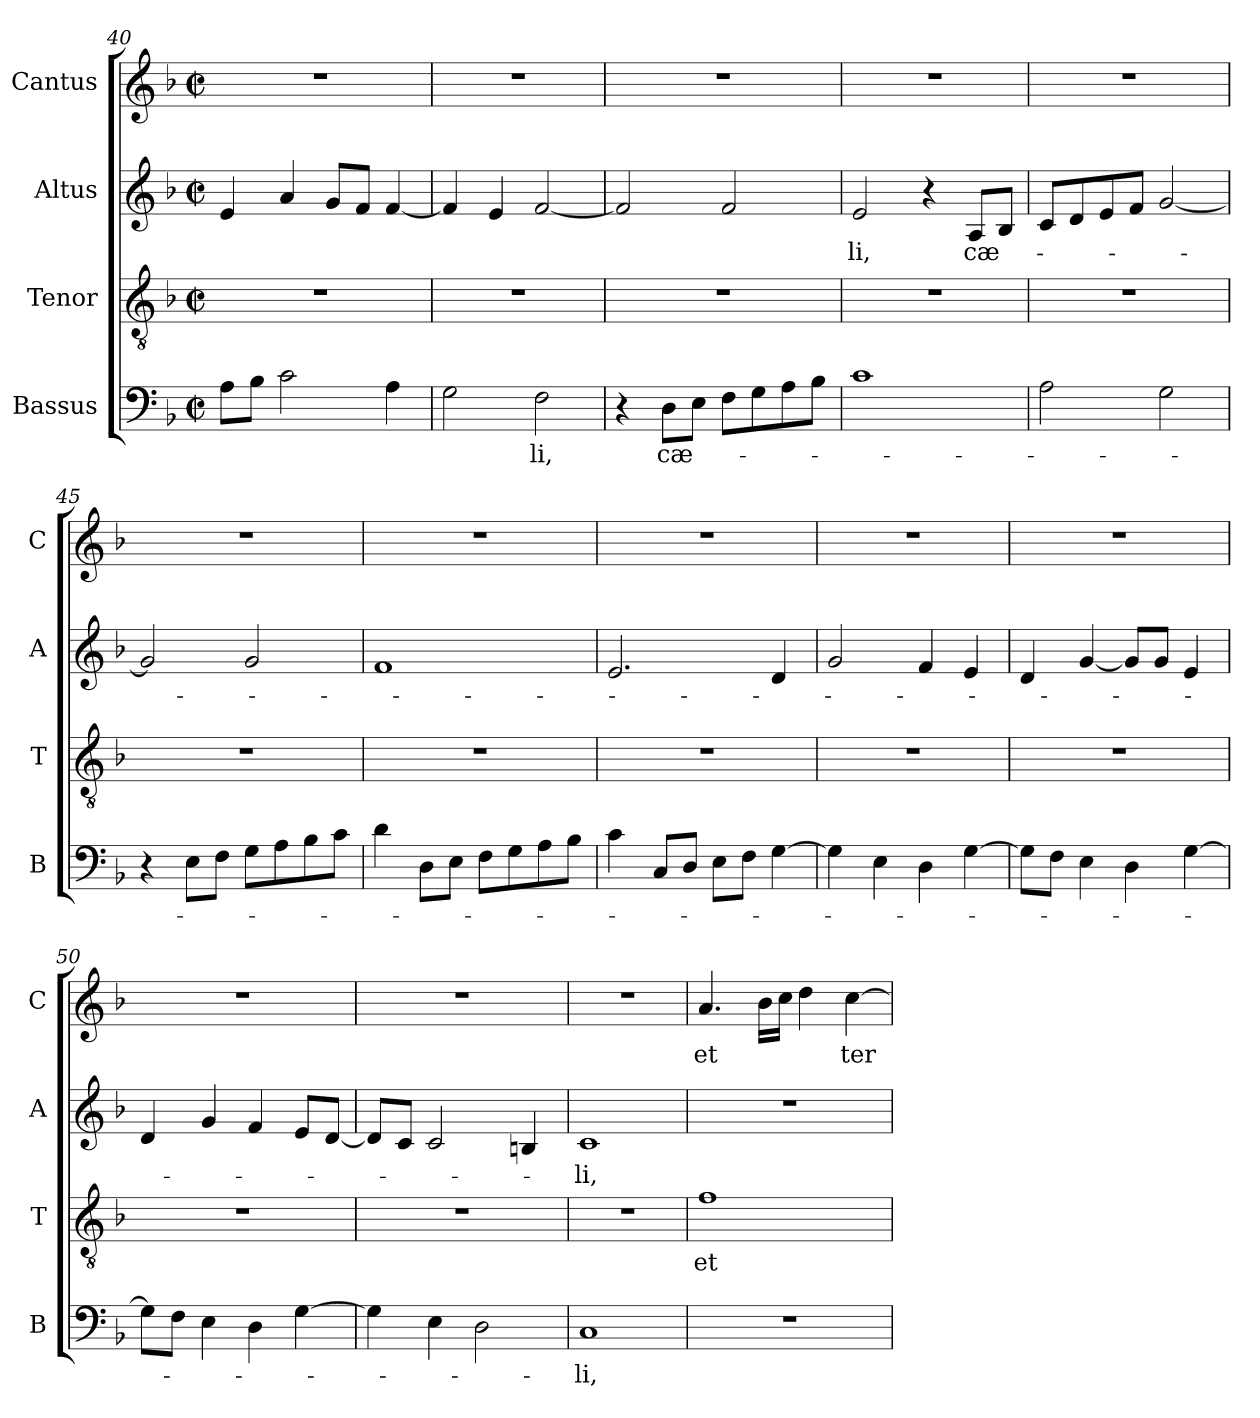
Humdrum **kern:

**kern	**text	**kern	**text	**kern	**text	**kern	**text
*part4	*part4	*part3	*part3	*part2	*part2	*part1	*part1
*staff4	*staff4	*staff3	*staff3	*staff2	*staff2	*staff1	*staff1
*I"Bassus	*	*I"Tenor	*	*I"Altus	*	*I"Cantus	*
*I'B	*	*I'T	*	*I'A	*	*I'C	*
*clefF4	*	*clefGv2	*	*clefG2	*	*clefG2	*
*k[b-]	*	*k[b-]	*	*k[b-]	*	*k[b-]	*
*F:	*	*F:	*	*F:	*	*F:	*
*M2/2	*	*M2/2	*	*M2/2	*	*M2/2	*
*met(c|)	*	*met(c|)	*	*met(c|)	*	*met(c|)	*
=40	=40	=40	=40	=40	=40	=40	=40
8A\L	.	1r	.	4e/	.	1r	.
8B-\J	.	.	.	.	.	.	.
2c\	.	.	.	4a/	.	.	.
.	.	.	.	8g/L	.	.	.
.	.	.	.	8f/J	.	.	.
4A\	.	.	.	[4f/	.	.	.
=41	=41	=41	=41	=41	=41	=41	=41
2G\	.	1r	.	4f/]	.	1r	.
.	.	.	.	4e/	.	.	.
!	!LO:LY:b	!	!	!	!	!	!
2F\	-li,	.	.	[2f/	.	.	.
=42	=42	=42	=42	=42	=42	=42	=42
4r	.	1r	.	2f/]	.	1r	.
!	!LO:LY:b	!	!	!	!	!	!
8D\L	cæ-	.	.	.	.	.	.
8E\J	.	.	.	.	.	.	.
8F\L	.	.	.	2f/	.	.	.
8G\	.	.	.	.	.	.	.
8A\	.	.	.	.	.	.	.
8B-\J	.	.	.	.	.	.	.
=43	=43	=43	=43	=43	=43	=43	=43
!	!	!	!	!	!LO:LY:b	!	!
1c	.	1r	.	2e/	-li,	1r	.
.	.	.	.	4r	.	.	.
!	!	!	!	!	!LO:LY:b	!	!
.	.	.	.	8A/L	cæ-	.	.
.	.	.	.	8B-/J	.	.	.
!!LO:LB:g=z
=44	=44	=44	=44	=44	=44	=44	=44
2A\	.	1r	.	8c/L	.	1r	.
.	.	.	.	8d/	.	.	.
.	.	.	.	8e/	.	.	.
.	.	.	.	8f/J	.	.	.
2G\	.	.	.	[2g/	.	.	.
=45	=45	=45	=45	=45	=45	=45	=45
4r	.	1r	.	2g/]	.	1r	.
8E\L	.	.	.	.	.	.	.
8F\J	.	.	.	.	.	.	.
8G\L	.	.	.	2g/	.	.	.
8A\	.	.	.	.	.	.	.
8B-\	.	.	.	.	.	.	.
8c\J	.	.	.	.	.	.	.
=46	=46	=46	=46	=46	=46	=46	=46
4d\	.	1r	.	1f	.	1r	.
8D\L	.	.	.	.	.	.	.
8E\J	.	.	.	.	.	.	.
8F\L	.	.	.	.	.	.	.
8G\	.	.	.	.	.	.	.
8A\	.	.	.	.	.	.	.
8B-\J	.	.	.	.	.	.	.
=47	=47	=47	=47	=47	=47	=47	=47
4c\	.	1r	.	2.e/	.	1r	.
8C/L	.	.	.	.	.	.	.
8D/J	.	.	.	.	.	.	.
8E\L	.	.	.	.	.	.	.
8F\J	.	.	.	.	.	.	.
[4G\	.	.	.	4d/	.	.	.
=48	=48	=48	=48	=48	=48	=48	=48
4G\]	.	1r	.	2g/	.	1r	.
4E\	.	.	.	.	.	.	.
4D\	.	.	.	4f/	.	.	.
[4G\	.	.	.	4e/	.	.	.
=49	=49	=49	=49	=49	=49	=49	=49
8G\L]	.	1r	.	4d/	.	1r	.
8F\J	.	.	.	.	.	.	.
4E\	.	.	.	[4g/	.	.	.
4D\	.	.	.	8g/L]	.	.	.
.	.	.	.	8g/J	.	.	.
[4G\	.	.	.	4e/	.	.	.
=50	=50	=50	=50	=50	=50	=50	=50
8G\L]	.	1r	.	4d/	.	1r	.
8F\J	.	.	.	.	.	.	.
4E\	.	.	.	4g/	.	.	.
4D\	.	.	.	4f/	.	.	.
[4G\	.	.	.	8e/L	.	.	.
.	.	.	.	[8d/J	.	.	.
!!LO:LB:g=z
=51	=51	=51	=51	=51	=51	=51	=51
4G\]	.	1r	.	8d/L]	.	1r	.
.	.	.	.	8c/J	.	.	.
4E\	.	.	.	2c/	.	.	.
2D\	.	.	.	.	.	.	.
.	.	.	.	4Bn/	.	.	.
=52	=52	=52	=52	=52	=52	=52	=52
!	!LO:LY:b	!	!	!	!	!	!
!	!	!	!	!	!LO:LY:b	!	!
1C	-li,	1r	.	1c	-li,	1r	.
=53	=53	=53	=53	=53	=53	=53	=53
!	!	!	!LO:LY:b	!	!	!	!
!	!	!	!	!	!	!	!LO:LY:b
1r	.	1f	et	1r	.	4.a/	et
.	.	.	.	.	.	16b-\LL	.
.	.	.	.	.	.	16cc\JJ	.
.	.	.	.	.	.	4dd\	.
!	!	!	!	!	!	!	!LO:LY:b
.	.	.	.	.	.	[4cc\	ter-
=	=	=	=	=	=	=	=
*-	*-	*-	*-	*-	*-	*-	*-
